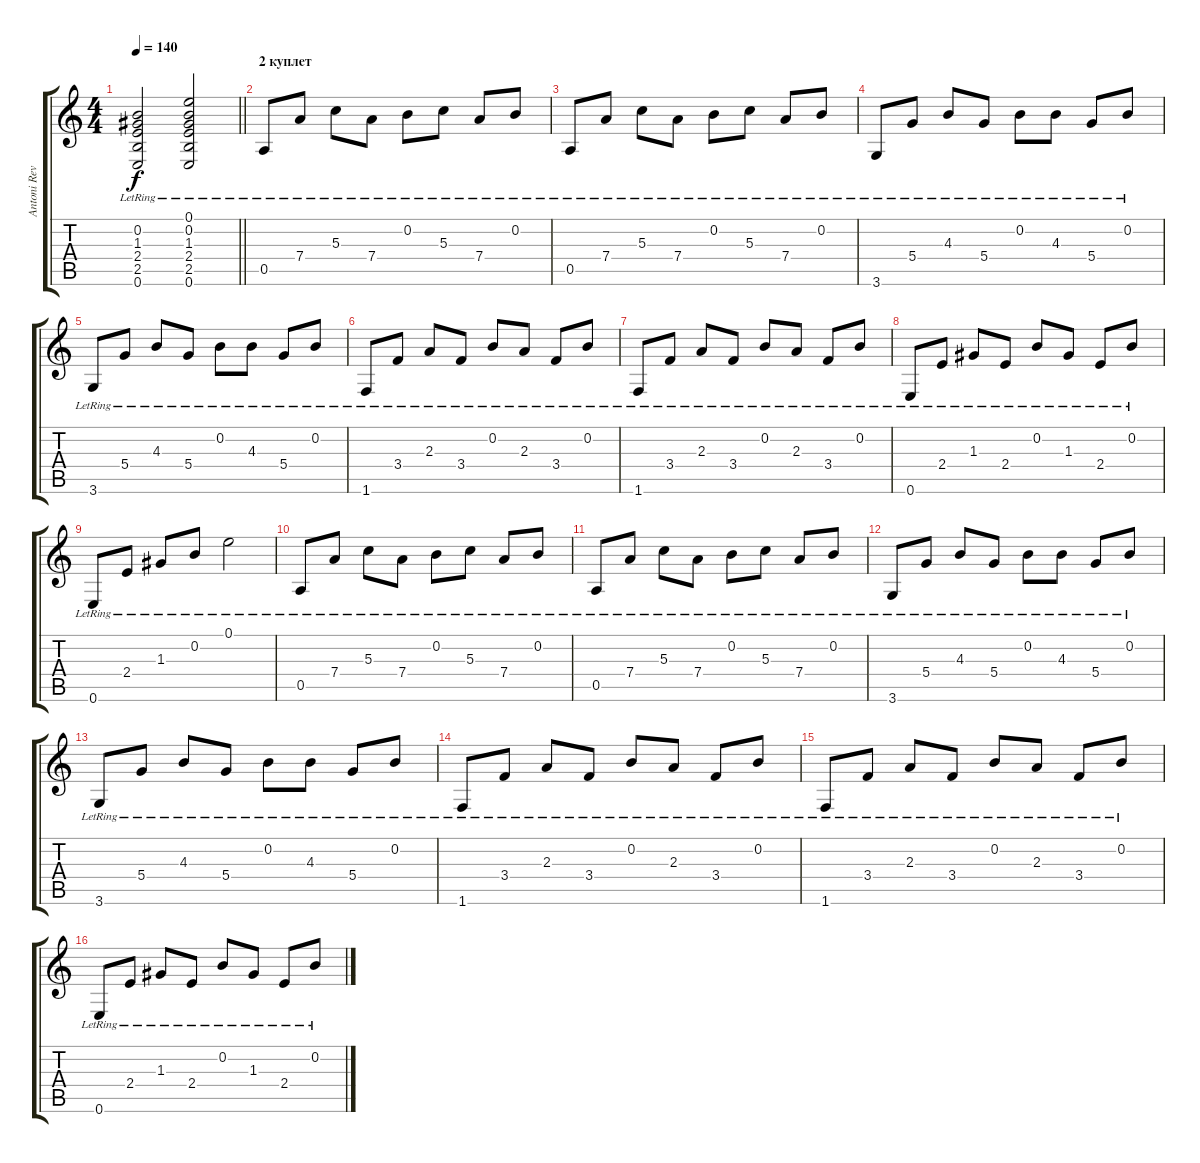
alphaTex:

\track ("Antoni Revenson" "Antoni Rev") {instrument overdrivenguitar}
\staff {score tabs}
\tuning (E4 B3 G3 D3 A2 E2) {hide}
\ts (4 4)
\tempo 140
\clef g2
\barLineRight lightlight
\ks c
(0.2{lr} 1.3{lr} 2.4{lr} 2.5{lr} 0.6{lr}).2{dy f} (0.1{lr} 0.2{lr} 1.3{lr} 2.4{lr} 2.5{lr} 0.6{lr}).2 |
\section ("" "2 куплет")
0.5{lr}.8 7.4{lr}.8 5.3{lr}.8 7.4{lr}.8 0.2{lr}.8 5.3{lr}.8 7.4{lr}.8 0.2{lr}.8 |
0.5{lr}.8 7.4{lr}.8 5.3{lr}.8 7.4{lr}.8 0.2{lr}.8 5.3{lr}.8 7.4{lr}.8 0.2{lr}.8 |
3.6{lr}.8 5.4{lr}.8 4.3{lr}.8 5.4{lr}.8 0.2{lr}.8 4.3{lr}.8 5.4{lr}.8 0.2{lr}.8 |
3.6{lr}.8 5.4{lr}.8 4.3{lr}.8 5.4{lr}.8 0.2{lr}.8 4.3{lr}.8 5.4{lr}.8 0.2{lr}.8 |
1.6{lr}.8 3.4{lr}.8 2.3{lr}.8 3.4{lr}.8 0.2{lr}.8 2.3{lr}.8 3.4{lr}.8 0.2{lr}.8 |
1.6{lr}.8 3.4{lr}.8 2.3{lr}.8 3.4{lr}.8 0.2{lr}.8 2.3{lr}.8 3.4{lr}.8 0.2{lr}.8 |
0.6{lr}.8 2.4{lr}.8 1.3{lr}.8 2.4{lr}.8 0.2{lr}.8 1.3{lr}.8 2.4{lr}.8 0.2{lr}.8 |
0.6{lr}.8 2.4{lr}.8 1.3{lr}.8 0.2{lr}.8 0.1{lr}.2 |
0.5{lr}.8 7.4{lr}.8 5.3{lr}.8 7.4{lr}.8 0.2{lr}.8 5.3{lr}.8 7.4{lr}.8 0.2{lr}.8 |
0.5{lr}.8 7.4{lr}.8 5.3{lr}.8 7.4{lr}.8 0.2{lr}.8 5.3{lr}.8 7.4{lr}.8 0.2{lr}.8 |
3.6{lr}.8 5.4{lr}.8 4.3{lr}.8 5.4{lr}.8 0.2{lr}.8 4.3{lr}.8 5.4{lr}.8 0.2{lr}.8 |
3.6{lr}.8 5.4{lr}.8 4.3{lr}.8 5.4{lr}.8 0.2{lr}.8 4.3{lr}.8 5.4{lr}.8 0.2{lr}.8 |
1.6{lr}.8 3.4{lr}.8 2.3{lr}.8 3.4{lr}.8 0.2{lr}.8 2.3{lr}.8 3.4{lr}.8 0.2{lr}.8 |
1.6{lr}.8 3.4{lr}.8 2.3{lr}.8 3.4{lr}.8 0.2{lr}.8 2.3{lr}.8 3.4{lr}.8 0.2{lr}.8 |
0.6{lr}.8 2.4{lr}.8 1.3{lr}.8 2.4{lr}.8 0.2{lr}.8 1.3{lr}.8 2.4{lr}.8 0.2{lr}.8
